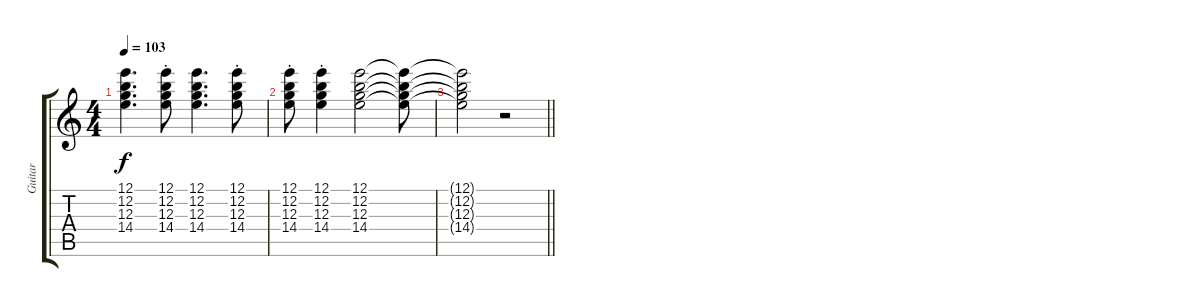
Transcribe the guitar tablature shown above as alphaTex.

\track ("Guitar" "Guitar") {instrument acousticguitarsteel}
\staff {score tabs}
\tuning (E4 B3 G3 D3 A2 E2) {hide}
\ts (4 4)
\tempo 103
\clef g2
\ks c
(12.1 12.2 12.3 14.4).4{d dy f} (12.1{st} 12.2{st} 12.3{st} 14.4{st}).8 (12.1 12.2 12.3 14.4).4{d} (12.1{st} 12.2{st} 12.3{st} 14.4{st}).8 |
(12.1{st} 12.2{st} 12.3{st} 14.4{st}).8 (12.1{st} 12.2{st} 12.3{st} 14.4{st}).4 (12.1 12.2 12.3 14.4).2 (12.1{t} 12.2{t} 12.3{t} 14.4{t}).8 |
\barLineRight lightlight
(12.1{t} 12.2{t} 12.3{t} 14.4{t}).2 r.2
